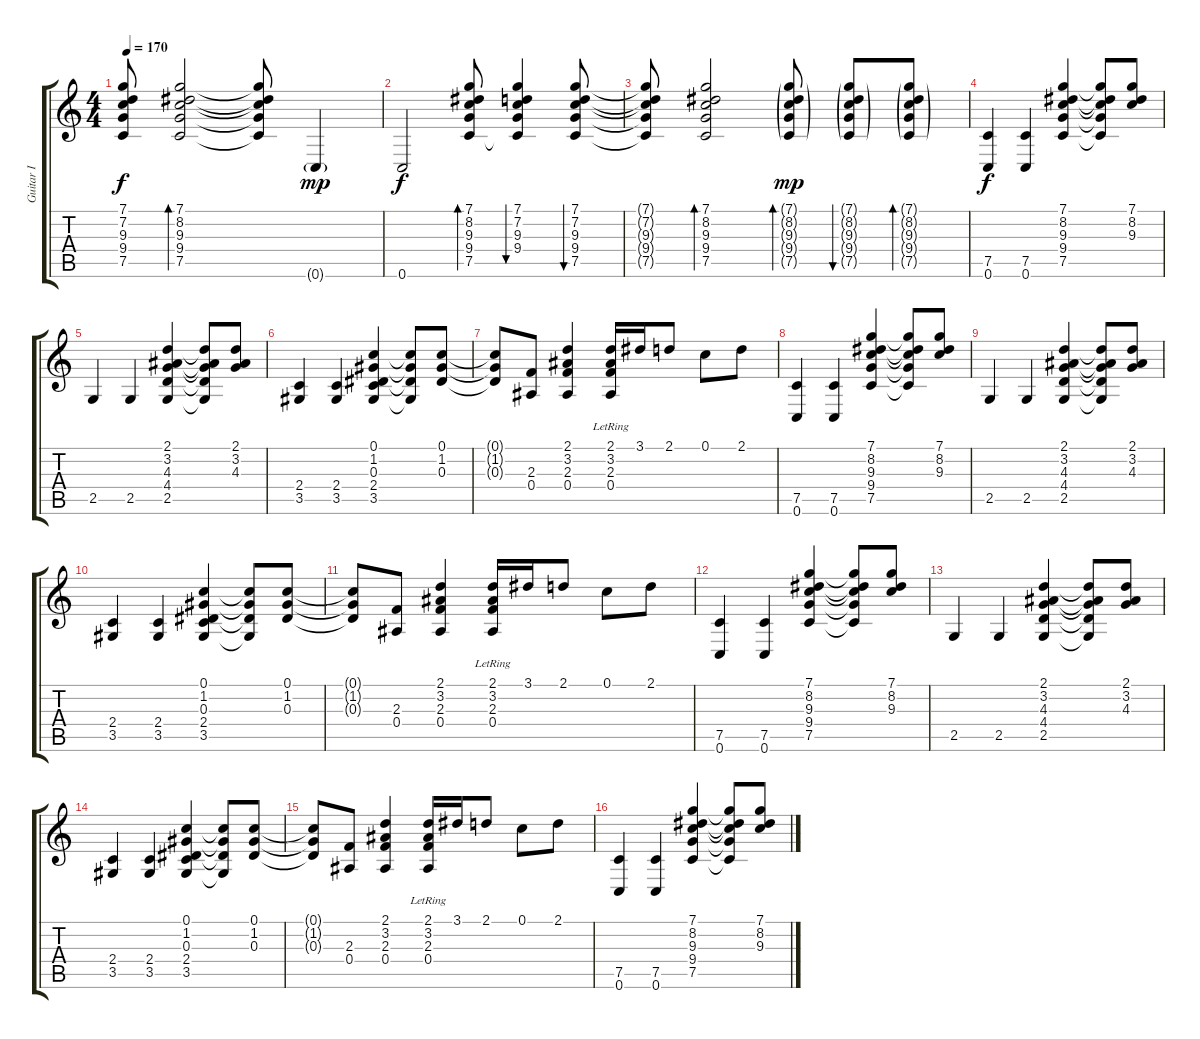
\track ("Guitar I" "Guitar I") {instrument overdrivenguitar}
\staff {score tabs}
\tuning (C4 G3 Eb3 Bb2 F2 C2) {hide}
\ts (4 4)
\tempo 170
\clef g2
\ks c
(7.1{t} 7.2{t} 9.3{t} 9.4{t} 7.5{t}).8{dy f} (7.1 8.2 9.3 9.4 7.5).2{bd 120} (7.1{t} 8.2{t} 9.3{t} 9.4{t} 7.5{t}).8 0.6{g}.4{dy mp} |
0.6.2{dy f} (7.1 8.2 9.3 9.4 7.5).8{bd 120} (7.1 7.2 9.3 9.4 7.5{t}).4{bu 120} (7.1 7.2 9.3 9.4 7.5).8{bu 120} |
(7.1{t} 7.2{t} 9.3{t} 9.4{t} 7.5{t}).8 (7.1 8.2 9.3 9.4 7.5).2{bd 120} (7.1{g} 8.2{g} 9.3{g} 9.4{g} 7.5{g}).8{bd 120 dy mp} (7.1{g} 8.2{g} 9.3{g} 9.4{g} 7.5{g}).8{bu 120} (7.1{g} 8.2{g} 9.3{g} 9.4{g} 7.5{g}).8{bd 120} |
(7.5 0.6).4{dy f} (7.5 0.6).4 (7.1 8.2 9.3 9.4 7.5).4 (7.1{t} 8.2{t} 9.3{t} 9.4{t} 7.5{t}).8 (7.1 8.2 9.3).8 |
2.5.4 2.5.4 (2.1 3.2 4.3 4.4 2.5).4 (2.1{t} 3.2{t} 4.3{t} 4.4{t} 2.5{t}).8 (2.1 3.2 4.3).8 |
(2.4 3.5).4 (2.4 3.5).4 (0.1 1.2 0.3 2.4 3.5).4 (0.1{t} 1.2{t} 0.3{t} 3.5{t}).8 (0.1 1.2 0.3).8 |
(0.1{t} 1.2{t} 0.3{t}).8 (2.3 0.4).8 (2.1 3.2 2.3 0.4).4 (2.1 3.2{lr} 2.3{lr} 0.4{lr}).16 3.1.16 2.1.8 0.1.8 2.1.8 |
(7.5 0.6).4 (7.5 0.6).4 (7.1 8.2 9.3 9.4 7.5).4 (7.1{t} 8.2{t} 9.3{t} 9.4{t} 7.5{t}).8 (7.1 8.2 9.3).8 |
2.5.4 2.5.4 (2.1 3.2 4.3 4.4 2.5).4 (2.1{t} 3.2{t} 4.3{t} 4.4{t} 2.5{t}).8 (2.1 3.2 4.3).8 |
(2.4 3.5).4 (2.4 3.5).4 (0.1 1.2 0.3 2.4 3.5).4 (0.1{t} 1.2{t} 0.3{t} 3.5{t}).8 (0.1 1.2 0.3).8 |
(0.1{t} 1.2{t} 0.3{t}).8 (2.3 0.4).8 (2.1 3.2 2.3 0.4).4 (2.1 3.2{lr} 2.3{lr} 0.4{lr}).16 3.1.16 2.1.8 0.1.8 2.1.8 |
(7.5 0.6).4 (7.5 0.6).4 (7.1 8.2 9.3 9.4 7.5).4 (7.1{t} 8.2{t} 9.3{t} 9.4{t} 7.5{t}).8 (7.1 8.2 9.3).8 |
2.5.4 2.5.4 (2.1 3.2 4.3 4.4 2.5).4 (2.1{t} 3.2{t} 4.3{t} 4.4{t} 2.5{t}).8 (2.1 3.2 4.3).8 |
(2.4 3.5).4 (2.4 3.5).4 (0.1 1.2 0.3 2.4 3.5).4 (0.1{t} 1.2{t} 0.3{t} 3.5{t}).8 (0.1 1.2 0.3).8 |
(0.1{t} 1.2{t} 0.3{t}).8 (2.3 0.4).8 (2.1 3.2 2.3 0.4).4 (2.1 3.2{lr} 2.3{lr} 0.4{lr}).16 3.1.16 2.1.8 0.1.8 2.1.8 |
(7.5 0.6).4 (7.5 0.6).4 (7.1 8.2 9.3 9.4 7.5).4 (7.1{t} 8.2{t} 9.3{t} 9.4{t} 7.5{t}).8 (7.1 8.2 9.3).8
